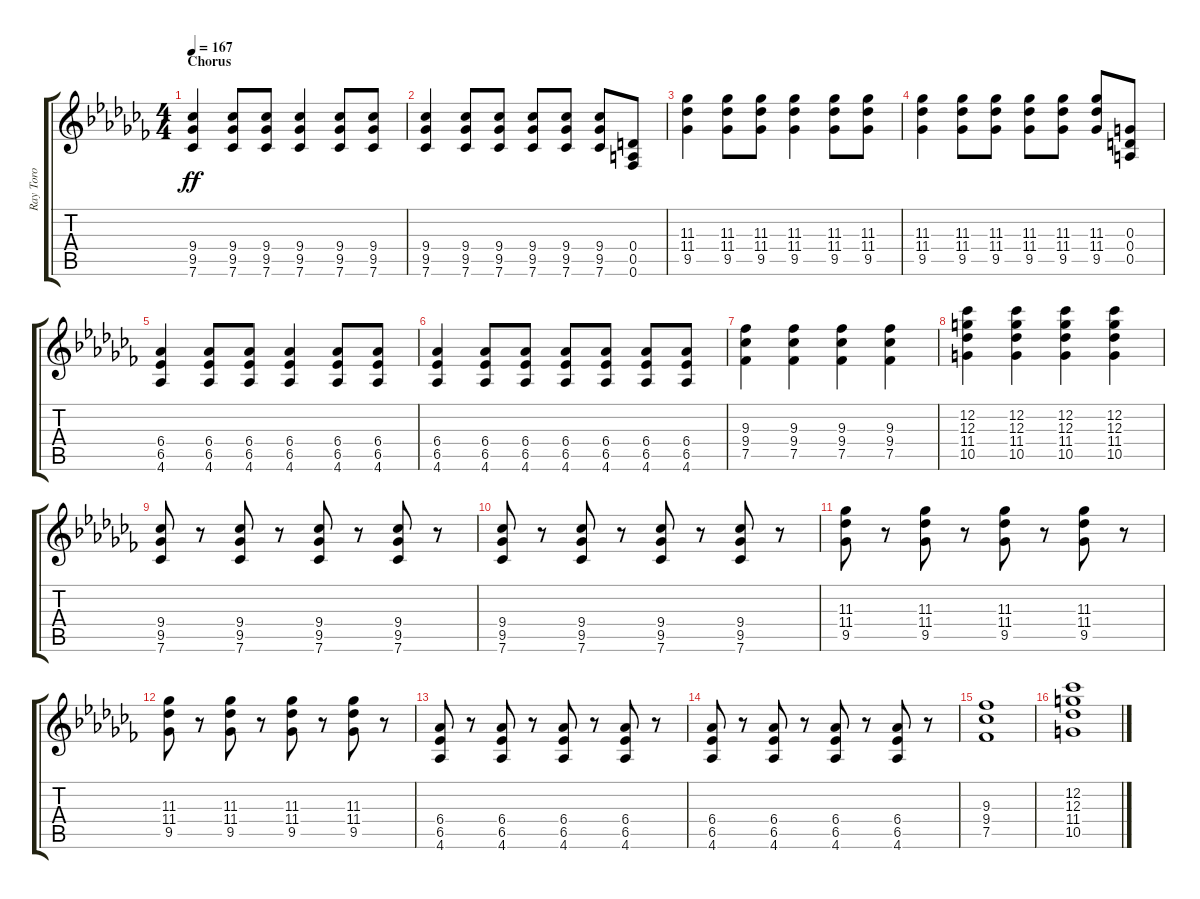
\track ("Ray Toro" "Ray Toro") {instrument overdrivenguitar}
\staff {score tabs}
\tuning (E4 B3 G3 D3 A2 E2) {hide}
\ts (4 4)
\section ("" "Chorus")
\tempo 167
\clef g2
\ks abminor
(9.4 9.5 7.6).4{dy ff} (9.4 9.5 7.6).8 (9.4 9.5 7.6).8 (9.4 9.5 7.6).4 (9.4 9.5 7.6).8 (9.4 9.5 7.6).8 |
(9.4 9.5 7.6).4 (9.4 9.5 7.6).8 (9.4 9.5 7.6).8 (9.4 9.5 7.6).8 (9.4 9.5 7.6).8 (9.4 9.5 7.6).8 (0.4 0.5 0.6).8 |
(11.3 11.4 9.5).4 (11.3 11.4 9.5).8 (11.3 11.4 9.5).8 (11.3 11.4 9.5).4 (11.3 11.4 9.5).8 (11.3 11.4 9.5).8 |
(11.3 11.4 9.5).4 (11.3 11.4 9.5).8 (11.3 11.4 9.5).8 (11.3 11.4 9.5).8 (11.3 11.4 9.5).8 (11.3 11.4 9.5).8 (0.3 0.4 0.5).8 |
(6.4 6.5 4.6).4 (6.4 6.5 4.6).8 (6.4 6.5 4.6).8 (6.4 6.5 4.6).4 (6.4 6.5 4.6).8 (6.4 6.5 4.6).8 |
(6.4 6.5 4.6).4 (6.4 6.5 4.6).8 (6.4 6.5 4.6).8 (6.4 6.5 4.6).8 (6.4 6.5 4.6).8 (6.4 6.5 4.6).8 (6.4 6.5 4.6).8 |
(9.3 9.4 7.5).4 (9.3 9.4 7.5).4 (9.3 9.4 7.5).4 (9.3 9.4 7.5).4 |
(12.2 12.3 11.4 10.5).4 (12.2 12.3 11.4 10.5).4 (12.2 12.3 11.4 10.5).4 (12.2 12.3 11.4 10.5).4 |
(9.4 9.5 7.6).8 r.8 (9.4 9.5 7.6).8 r.8 (9.4 9.5 7.6).8 r.8 (9.4 9.5 7.6).8 r.8 |
(9.4 9.5 7.6).8 r.8 (9.4 9.5 7.6).8 r.8 (9.4 9.5 7.6).8 r.8 (9.4 9.5 7.6).8 r.8 |
(11.3 11.4 9.5).8 r.8 (11.3 11.4 9.5).8 r.8 (11.3 11.4 9.5).8 r.8 (11.3 11.4 9.5).8 r.8 |
(11.3 11.4 9.5).8 r.8 (11.3 11.4 9.5).8 r.8 (11.3 11.4 9.5).8 r.8 (11.3 11.4 9.5).8 r.8 |
(6.4 6.5 4.6).8 r.8 (6.4 6.5 4.6).8 r.8 (6.4 6.5 4.6).8 r.8 (6.4 6.5 4.6).8 r.8 |
(6.4 6.5 4.6).8 r.8 (6.4 6.5 4.6).8 r.8 (6.4 6.5 4.6).8 r.8 (6.4 6.5 4.6).8 r.8 |
(9.3 9.4 7.5).1 |
(12.2 12.3 11.4 10.5).1
